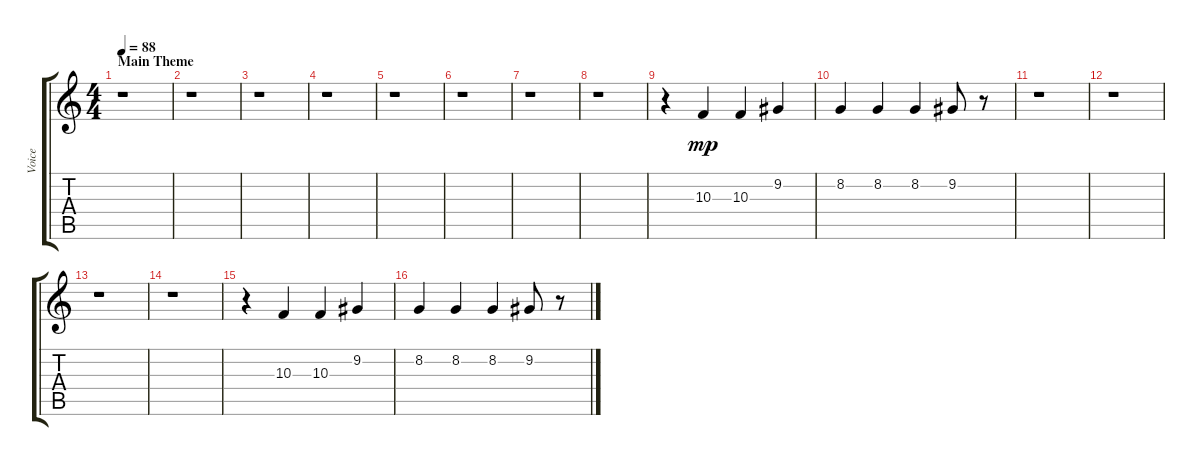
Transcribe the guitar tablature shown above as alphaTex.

\track ("Voice" "Voice") {instrument flute}
\staff {score tabs}
\tuning (E4 B3 G3 D3 A2 E2) {hide}
\ts (4 4)
\section ("" "Main Theme")
\tempo 88
\clef g2
\ks c
r.1{dy mp instrument flute} |
r.1 |
r.1 |
r.1 |
r.1 |
r.1 |
r.1 |
r.1 |
r.4 10.3.4 10.3.4 9.2.4 |
8.2.4 8.2.4 8.2.4 9.2.8 r.8 |
r.1 |
r.1 |
r.1 |
r.1 |
r.4 10.3.4 10.3.4 9.2.4 |
8.2.4 8.2.4 8.2.4 9.2.8 r.8
